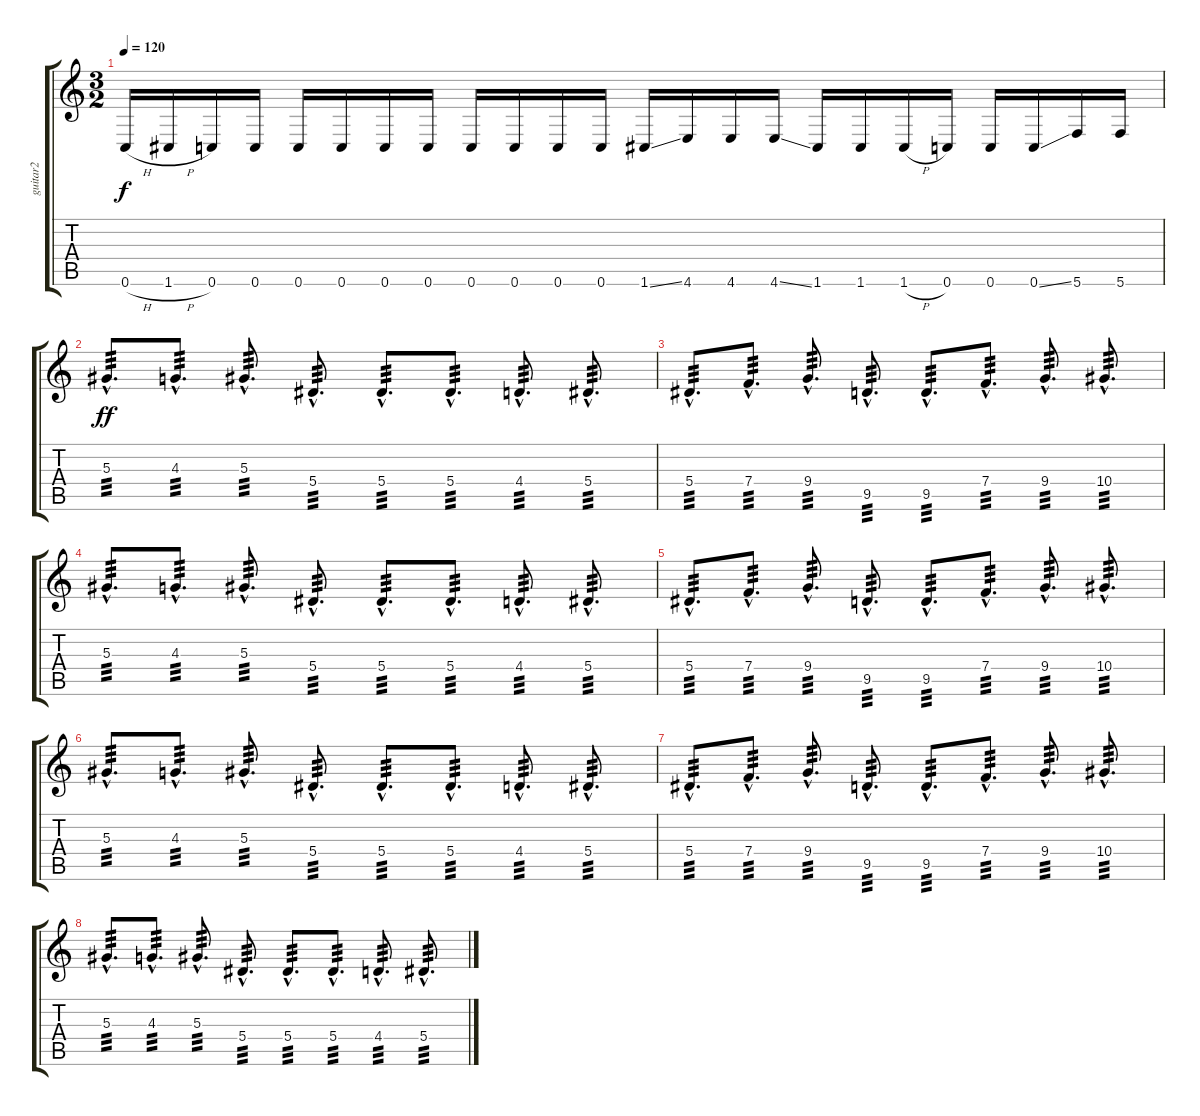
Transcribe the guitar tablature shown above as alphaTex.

\track ("guitar2" "guitar2") {instrument overdrivenguitar}
\staff {score tabs}
\tuning (C4 G3 Eb3 Bb2 F2 C2) {hide}
\ts (3 2)
\tempo 120
\clef g2
\ks c
0.6{h}.16{dy f} 1.6{h}.16 0.6.16 0.6.16 0.6.16 0.6.16 0.6.16 0.6.16 0.6.16 0.6.16 0.6.16 0.6.16 1.6{ss}.16 4.6.16 4.6.16 4.6{ss}.16 1.6.16 1.6.16 1.6{h}.16 0.6.16 0.6.16 0.6{ss}.16 5.6.16 5.6.16 |
5.3{hac}.8{d tp 3 dy ff} 4.3{hac}.8{d tp 3} 5.3{hac}.8{d tp 3} 5.4{hac}.8{d tp 3} 5.4{hac}.8{d tp 3} 5.4{hac}.8{d tp 3} 4.4{hac}.8{d tp 3} 5.4{hac}.8{d tp 3} |
5.4{hac}.8{d tp 3} 7.4{hac}.8{d tp 3} 9.4{hac}.8{d tp 3} 9.5{hac}.8{d tp 3} 9.5{hac}.8{d tp 3} 7.4{hac}.8{d tp 3} 9.4{hac}.8{d tp 3} 10.4{hac}.8{d tp 3} |
5.3{hac}.8{d tp 3} 4.3{hac}.8{d tp 3} 5.3{hac}.8{d tp 3} 5.4{hac}.8{d tp 3} 5.4{hac}.8{d tp 3} 5.4{hac}.8{d tp 3} 4.4{hac}.8{d tp 3} 5.4{hac}.8{d tp 3} |
5.4{hac}.8{d tp 3} 7.4{hac}.8{d tp 3} 9.4{hac}.8{d tp 3} 9.5{hac}.8{d tp 3} 9.5{hac}.8{d tp 3} 7.4{hac}.8{d tp 3} 9.4{hac}.8{d tp 3} 10.4{hac}.8{d tp 3} |
5.3{hac}.8{d tp 3} 4.3{hac}.8{d tp 3} 5.3{hac}.8{d tp 3} 5.4{hac}.8{d tp 3} 5.4{hac}.8{d tp 3} 5.4{hac}.8{d tp 3} 4.4{hac}.8{d tp 3} 5.4{hac}.8{d tp 3} |
5.4{hac}.8{d tp 3} 7.4{hac}.8{d tp 3} 9.4{hac}.8{d tp 3} 9.5{hac}.8{d tp 3} 9.5{hac}.8{d tp 3} 7.4{hac}.8{d tp 3} 9.4{hac}.8{d tp 3} 10.4{hac}.8{d tp 3} |
5.3{hac}.8{d tp 3} 4.3{hac}.8{d tp 3} 5.3{hac}.8{d tp 3} 5.4{hac}.8{d tp 3} 5.4{hac}.8{d tp 3} 5.4{hac}.8{d tp 3} 4.4{hac}.8{d tp 3} 5.4{hac}.8{d tp 3}
